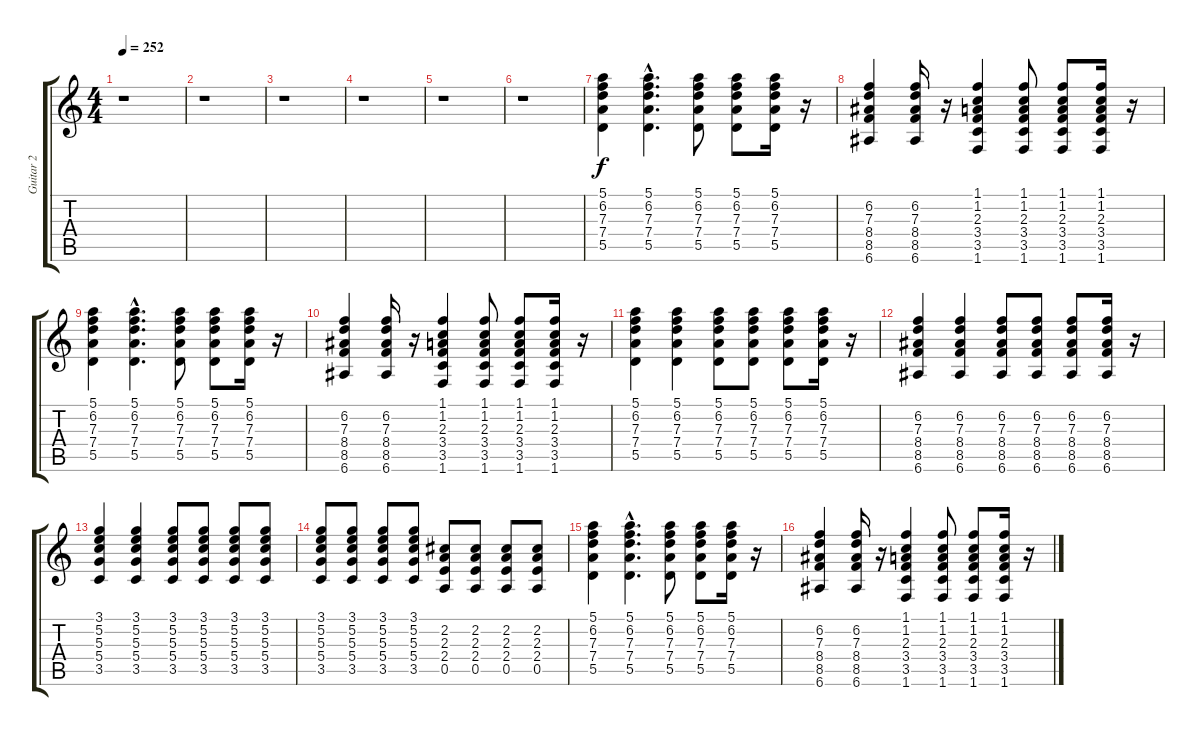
\track ("Guitar 2" "Guitar 2") {instrument distortionguitar}
\staff {score tabs}
\tuning (E4 B3 G3 D3 A2 E2) {hide}
\ts (4 4)
\tempo 252
\clef g2
\ks c
r.1{dy f instrument distortionguitar} |
r.1 |
r.1 |
r.1 |
r.1 |
r.1 |
(5.1 6.2 7.3 7.4 5.5).4 (5.1{hac} 6.2{hac} 7.3{hac} 7.4{hac} 5.5{hac}).4{d} (5.1 6.2 7.3 7.4 5.5).8 (5.1 6.2 7.3 7.4 5.5).8 (5.1 6.2 7.3 7.4 5.5).16 r.16 |
(6.2 7.3 8.4 8.5 6.6).4 (6.2 7.3 8.4 8.5 6.6).16 r.16 (1.1 1.2 2.3 3.4 3.5 1.6).4 (1.1 1.2 2.3 3.4 3.5 1.6).8 (1.1 1.2 2.3 3.4 3.5 1.6).8 (1.1 1.2 2.3 3.4 3.5 1.6).16 r.16 |
(5.1 6.2 7.3 7.4 5.5).4 (5.1{hac} 6.2{hac} 7.3{hac} 7.4{hac} 5.5{hac}).4{d} (5.1 6.2 7.3 7.4 5.5).8 (5.1 6.2 7.3 7.4 5.5).8 (5.1 6.2 7.3 7.4 5.5).16 r.16 |
(6.2 7.3 8.4 8.5 6.6).4 (6.2 7.3 8.4 8.5 6.6).16 r.16 (1.1 1.2 2.3 3.4 3.5 1.6).4 (1.1 1.2 2.3 3.4 3.5 1.6).8 (1.1 1.2 2.3 3.4 3.5 1.6).8 (1.1 1.2 2.3 3.4 3.5 1.6).16 r.16 |
(5.1 6.2 7.3 7.4 5.5).4 (5.1 6.2 7.3 7.4 5.5).4 (5.1 6.2 7.3 7.4 5.5).8 (5.1 6.2 7.3 7.4 5.5).8 (5.1 6.2 7.3 7.4 5.5).8 (5.1 6.2 7.3 7.4 5.5).16 r.16 |
(6.2 7.3 8.4 8.5 6.6).4 (6.2 7.3 8.4 8.5 6.6).4 (6.2 7.3 8.4 8.5 6.6).8 (6.2 7.3 8.4 8.5 6.6).8 (6.2 7.3 8.4 8.5 6.6).8 (6.2 7.3 8.4 8.5 6.6).16 r.16 |
(3.1 5.2 5.3 5.4 3.5).4 (3.1 5.2 5.3 5.4 3.5).4 (3.1 5.2 5.3 5.4 3.5).8 (3.1 5.2 5.3 5.4 3.5).8 (3.1 5.2 5.3 5.4 3.5).8 (3.1 5.2 5.3 5.4 3.5).8 |
(3.1 5.2 5.3 5.4 3.5).8 (3.1 5.2 5.3 5.4 3.5).8 (3.1 5.2 5.3 5.4 3.5).8 (3.1 5.2 5.3 5.4 3.5).8 (2.2 2.3 2.4 0.5).8 (2.2 2.3 2.4 0.5).8 (2.2 2.3 2.4 0.5).8 (2.2 2.3 2.4 0.5).8 |
(5.1 6.2 7.3 7.4 5.5).4 (5.1{hac} 6.2{hac} 7.3{hac} 7.4{hac} 5.5{hac}).4{d} (5.1 6.2 7.3 7.4 5.5).8 (5.1 6.2 7.3 7.4 5.5).8 (5.1 6.2 7.3 7.4 5.5).16 r.16 |
(6.2 7.3 8.4 8.5 6.6).4 (6.2 7.3 8.4 8.5 6.6).16 r.16 (1.1 1.2 2.3 3.4 3.5 1.6).4 (1.1 1.2 2.3 3.4 3.5 1.6).8 (1.1 1.2 2.3 3.4 3.5 1.6).8 (1.1 1.2 2.3 3.4 3.5 1.6).16 r.16
